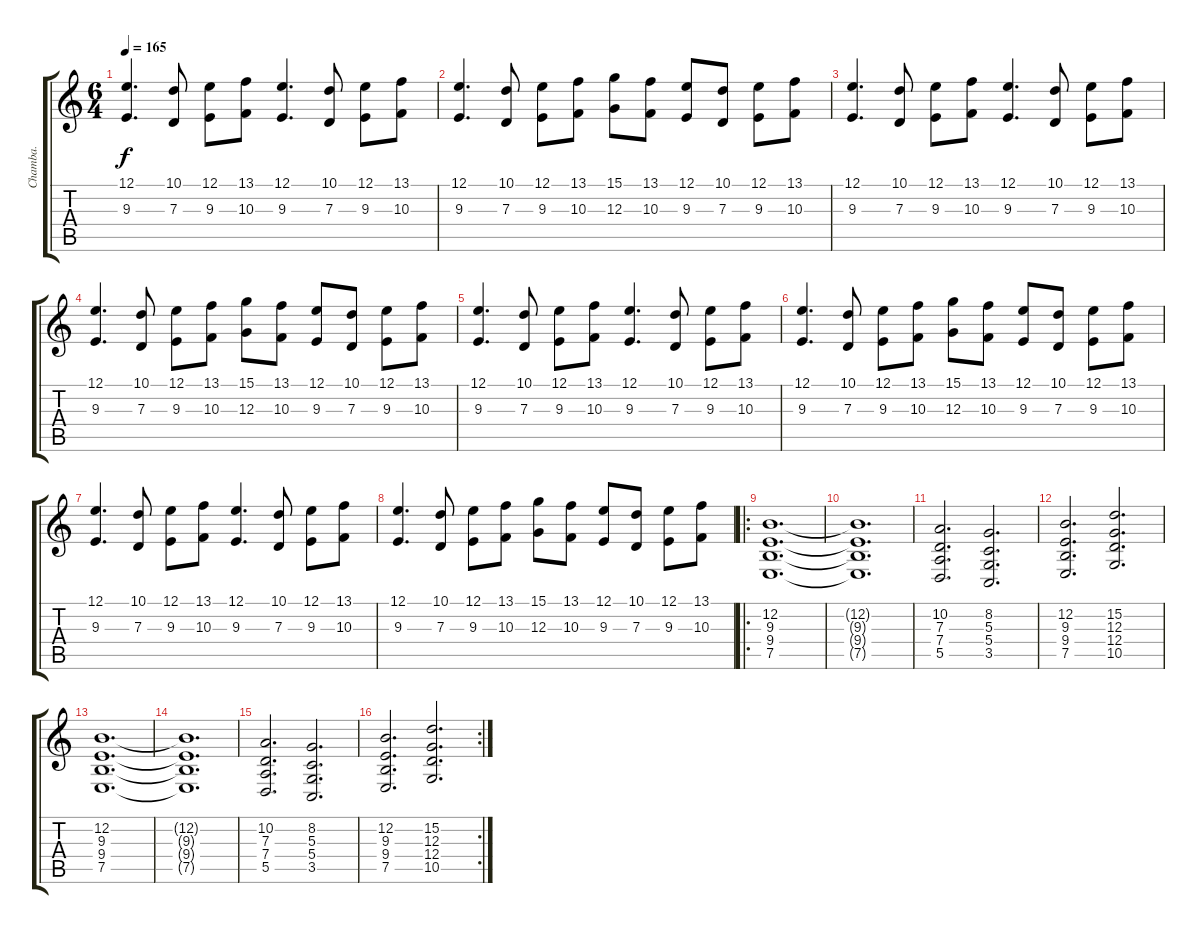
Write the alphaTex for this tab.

\track ("Chamba." "Chamba.") {instrument dulcimer}
\staff {score tabs}
\tuning (E4 B3 G3 D3 A2 E2) {hide}
\ts (6 4)
\tempo 165
\clef g2
\ks c
(12.1 9.3).4{d dy f instrument dulcimer} (10.1 7.3).8 (12.1 9.3).8 (13.1 10.3).8 (12.1 9.3).4{d} (10.1 7.3).8 (12.1 9.3).8 (13.1 10.3).8 |
(12.1 9.3).4{d} (10.1 7.3).8 (12.1 9.3).8 (13.1 10.3).8 (15.1 12.3).8 (13.1 10.3).8 (12.1 9.3).8 (10.1 7.3).8 (12.1 9.3).8 (13.1 10.3).8 |
(12.1 9.3).4{d} (10.1 7.3).8 (12.1 9.3).8 (13.1 10.3).8 (12.1 9.3).4{d} (10.1 7.3).8 (12.1 9.3).8 (13.1 10.3).8 |
(12.1 9.3).4{d} (10.1 7.3).8 (12.1 9.3).8 (13.1 10.3).8 (15.1 12.3).8 (13.1 10.3).8 (12.1 9.3).8 (10.1 7.3).8 (12.1 9.3).8 (13.1 10.3).8 |
(12.1 9.3).4{d} (10.1 7.3).8 (12.1 9.3).8 (13.1 10.3).8 (12.1 9.3).4{d} (10.1 7.3).8 (12.1 9.3).8 (13.1 10.3).8 |
(12.1 9.3).4{d} (10.1 7.3).8 (12.1 9.3).8 (13.1 10.3).8 (15.1 12.3).8 (13.1 10.3).8 (12.1 9.3).8 (10.1 7.3).8 (12.1 9.3).8 (13.1 10.3).8 |
(12.1 9.3).4{d} (10.1 7.3).8 (12.1 9.3).8 (13.1 10.3).8 (12.1 9.3).4{d} (10.1 7.3).8 (12.1 9.3).8 (13.1 10.3).8 |
(12.1 9.3).4{d} (10.1 7.3).8 (12.1 9.3).8 (13.1 10.3).8 (15.1 12.3).8 (13.1 10.3).8 (12.1 9.3).8 (10.1 7.3).8 (12.1 9.3).8 (13.1 10.3).8 |
\ro
(12.2 9.3 9.4 7.5).1{d} |
(12.2{t} 9.3{t} 9.4{t} 7.5{t}).1{d} |
(10.2 7.3 7.4 5.5).2{d} (8.2 5.3 5.4 3.5).2{d} |
(12.2 9.3 9.4 7.5).2{d} (15.2 12.3 12.4 10.5).2{d} |
(12.2 9.3 9.4 7.5).1{d} |
(12.2{t} 9.3{t} 9.4{t} 7.5{t}).1{d} |
(10.2 7.3 7.4 5.5).2{d} (8.2 5.3 5.4 3.5).2{d} |
\rc 2
(12.2 9.3 9.4 7.5).2{d} (15.2 12.3 12.4 10.5).2{d}
